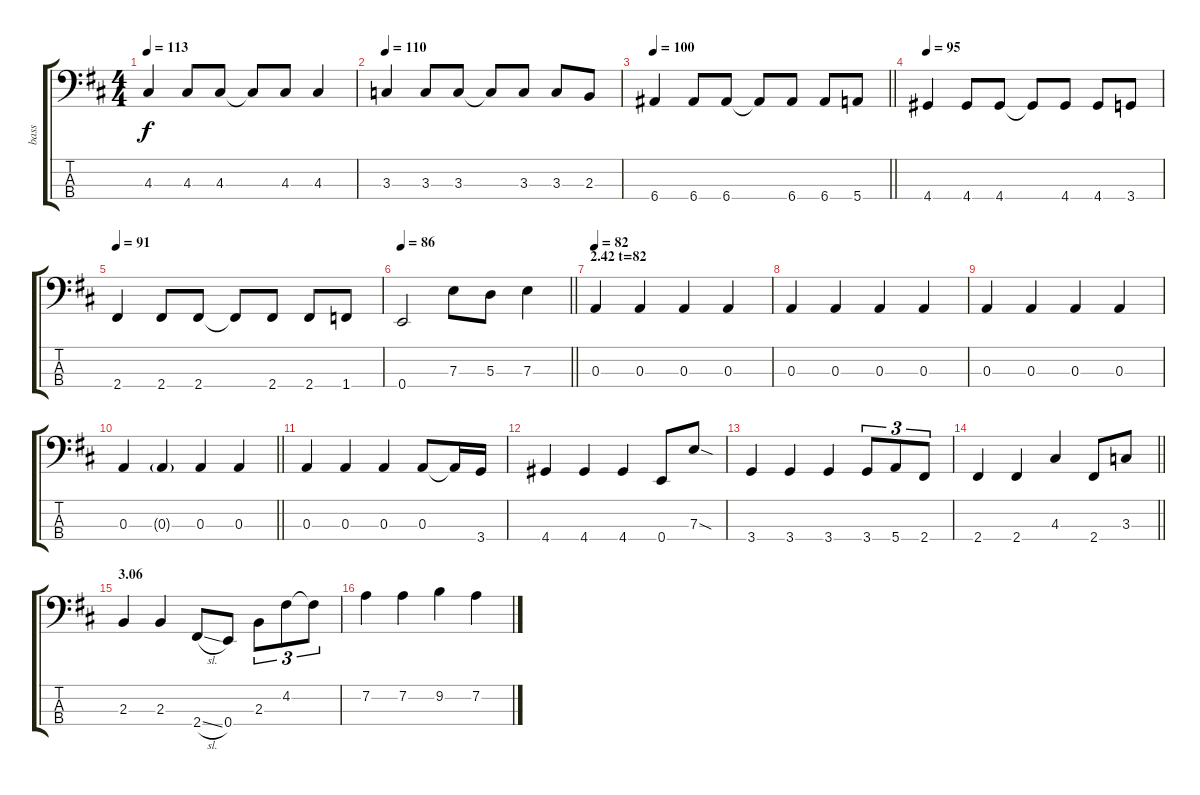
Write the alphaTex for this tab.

\track ("bass" "bass") {instrument electricbassfinger}
\staff {score tabs}
\tuning (G2 D2 A1 E1) {hide}
\ts (4 4)
\tempo 113
\clef f4
\ks d
4.3.4{dy f} 4.3.8 4.3.8 4.3{t}.8 4.3.8 4.3.4 |
\tempo 110
3.3.4 3.3.8 3.3.8 3.3{t}.8 3.3.8 3.3.8 2.3.8 |
\tempo 100
\barLineRight lightlight
6.4.4 6.4.8 6.4.8 6.4{t}.8 6.4.8 6.4.8 5.4.8 |
\tempo 95
4.4.4 4.4.8 4.4.8 4.4{t}.8 4.4.8 4.4.8 3.4.8 |
\tempo 91
2.4.4 2.4.8 2.4.8 2.4{t}.8 2.4.8 2.4.8 1.4.8 |
\tempo 86
\barLineRight lightlight
0.4.2 7.3.8 5.3.8 7.3.4 |
\section ("" "2.42 t=82")
\tempo 82
0.3.4 0.3.4 0.3.4 0.3.4 |
0.3.4 0.3.4 0.3.4 0.3.4 |
0.3.4 0.3.4 0.3.4 0.3.4 |
\barLineRight lightlight
0.3.4 0.3{g}.4 0.3.4 0.3.4 |
0.3.4 0.3.4 0.3.4 0.3.8 0.3{t}.16 3.4.16 |
4.4.4 4.4.4 4.4.4 0.4.8 7.3{sod}.8 |
3.4.4 3.4.4 3.4.4 3.4.8{tu (3 2)} 5.4.8{tu (3 2)} 2.4.8{tu (3 2)} |
\barLineRight lightlight
2.4.4 2.4.4 4.3.4 2.4.8 3.3.8 |
\section ("" "3.06")
2.3.4 2.3.4 2.4{sl}.8 0.4.8 2.3.8{tu (3 2)} 4.2.8{tu (3 2)} 4.2{t}.8{tu (3 2)} |
7.2.4 7.2.4 9.2.4 7.2.4
